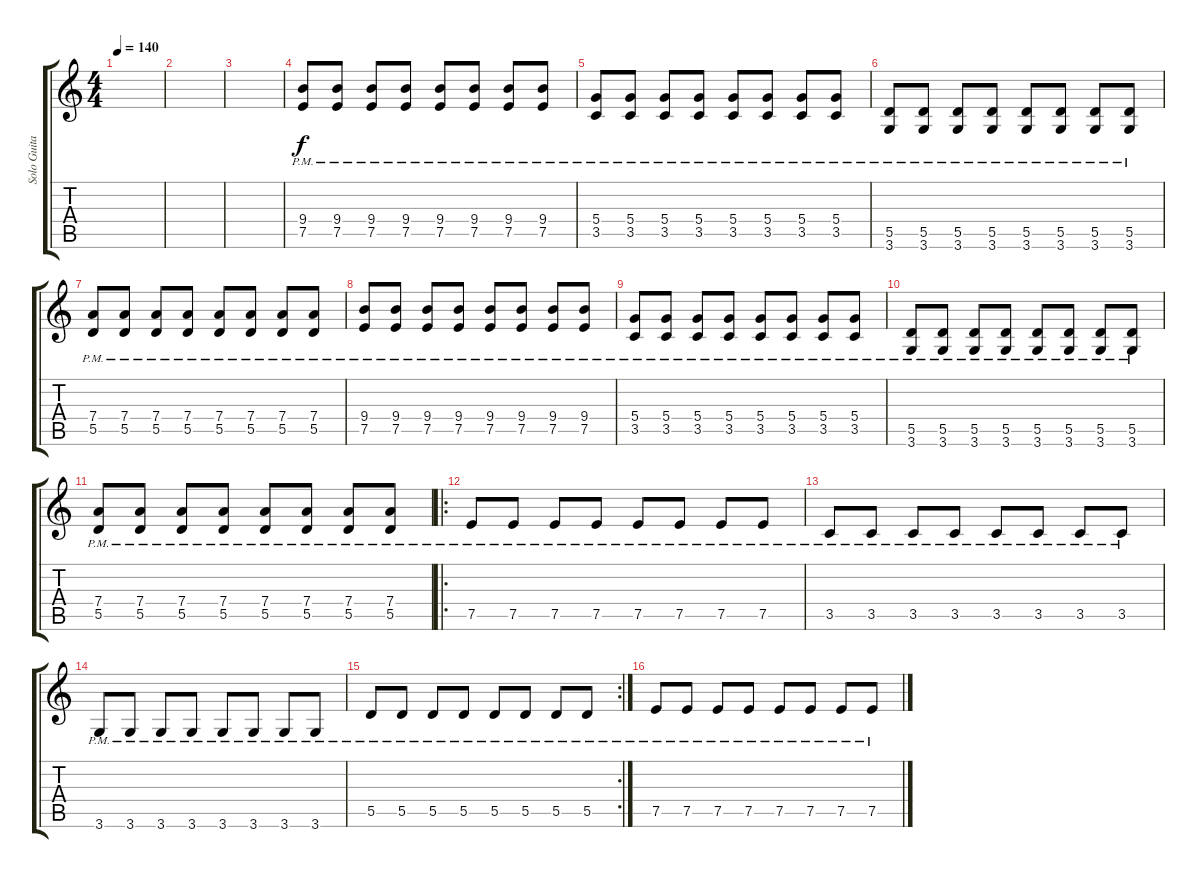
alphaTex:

\track ("Solo Guitar" "Solo Guita") {instrument overdrivenguitar}
\staff {score tabs}
\tuning (E4 B3 G3 D3 A2 E2) {hide}
\ts (4 4)
\tempo 140
\clef g2
\ks c
|
|
|
(9.4 7.5{pm}).8 (9.4 7.5{pm}).8 (9.4 7.5{pm}).8 (9.4 7.5{pm}).8 (9.4 7.5{pm}).8 (9.4 7.5{pm}).8 (9.4 7.5{pm}).8 (9.4 7.5{pm}).8 |
(5.4 3.5{pm}).8 (5.4 3.5{pm}).8 (5.4 3.5{pm}).8 (5.4 3.5{pm}).8 (5.4 3.5{pm}).8 (5.4 3.5{pm}).8 (5.4 3.5{pm}).8 (5.4 3.5{pm}).8 |
(5.5 3.6{pm}).8 (5.5 3.6{pm}).8 (5.5 3.6{pm}).8 (5.5 3.6{pm}).8 (5.5 3.6{pm}).8 (5.5 3.6{pm}).8 (5.5 3.6{pm}).8 (5.5 3.6{pm}).8 |
(7.4 5.5{pm}).8 (7.4 5.5{pm}).8 (7.4 5.5{pm}).8 (7.4 5.5{pm}).8 (7.4 5.5{pm}).8 (7.4 5.5{pm}).8 (7.4 5.5{pm}).8 (7.4 5.5{pm}).8 |
(9.4 7.5{pm}).8 (9.4 7.5{pm}).8 (9.4 7.5{pm}).8 (9.4 7.5{pm}).8 (9.4 7.5{pm}).8 (9.4 7.5{pm}).8 (9.4 7.5{pm}).8 (9.4 7.5{pm}).8 |
(5.4 3.5{pm}).8 (5.4 3.5{pm}).8 (5.4 3.5{pm}).8 (5.4 3.5{pm}).8 (5.4 3.5{pm}).8 (5.4 3.5{pm}).8 (5.4 3.5{pm}).8 (5.4 3.5{pm}).8 |
(5.5 3.6{pm}).8 (5.5 3.6{pm}).8 (5.5 3.6{pm}).8 (5.5 3.6{pm}).8 (5.5 3.6{pm}).8 (5.5 3.6{pm}).8 (5.5 3.6{pm}).8 (5.5 3.6{pm}).8 |
(7.4 5.5{pm}).8 (7.4 5.5{pm}).8 (7.4 5.5{pm}).8 (7.4 5.5{pm}).8 (7.4 5.5{pm}).8 (7.4 5.5{pm}).8 (7.4 5.5{pm}).8 (7.4 5.5{pm}).8 |
\ro
7.5{pm}.8 7.5{pm}.8 7.5{pm}.8 7.5{pm}.8 7.5{pm}.8 7.5{pm}.8 7.5{pm}.8 7.5{pm}.8 |
3.5{pm}.8 3.5{pm}.8 3.5{pm}.8 3.5{pm}.8 3.5{pm}.8 3.5{pm}.8 3.5{pm}.8 3.5{pm}.8 |
3.6{pm}.8 3.6{pm}.8 3.6{pm}.8 3.6{pm}.8 3.6{pm}.8 3.6{pm}.8 3.6{pm}.8 3.6{pm}.8 |
\rc 2
5.5{pm}.8 5.5{pm}.8 5.5{pm}.8 5.5{pm}.8 5.5{pm}.8 5.5{pm}.8 5.5{pm}.8 5.5{pm}.8 |
7.5{pm}.8 7.5{pm}.8 7.5{pm}.8 7.5{pm}.8 7.5{pm}.8 7.5{pm}.8 7.5{pm}.8 7.5{pm}.8
